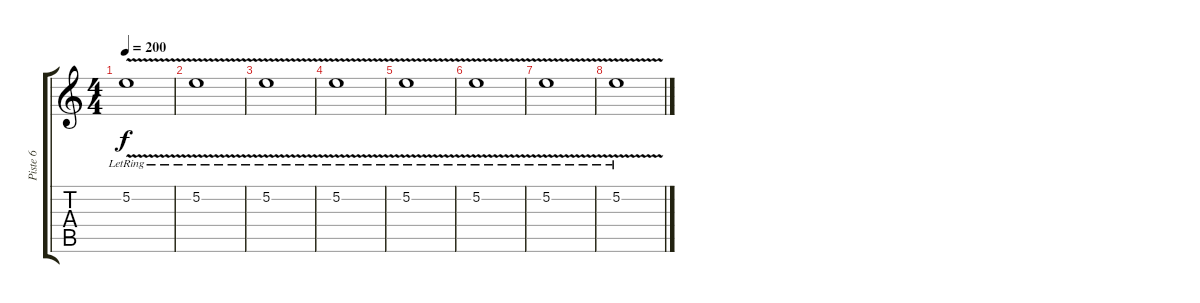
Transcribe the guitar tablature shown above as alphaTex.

\track ("Piste 6" "Piste 6") {instrument electricguitarclean}
\staff {score tabs}
\tuning (E4 B3 G3 D3 A2 E2) {hide}
\ts (4 4)
\tempo 200
\clef g2
\ks c
5.2{v lr}.1{dy f} |
5.2{v lr}.1 |
5.2{v lr}.1 |
5.2{v lr}.1 |
5.2{v lr}.1 |
5.2{v lr}.1 |
5.2{v lr}.1 |
5.2{v lr}.1
